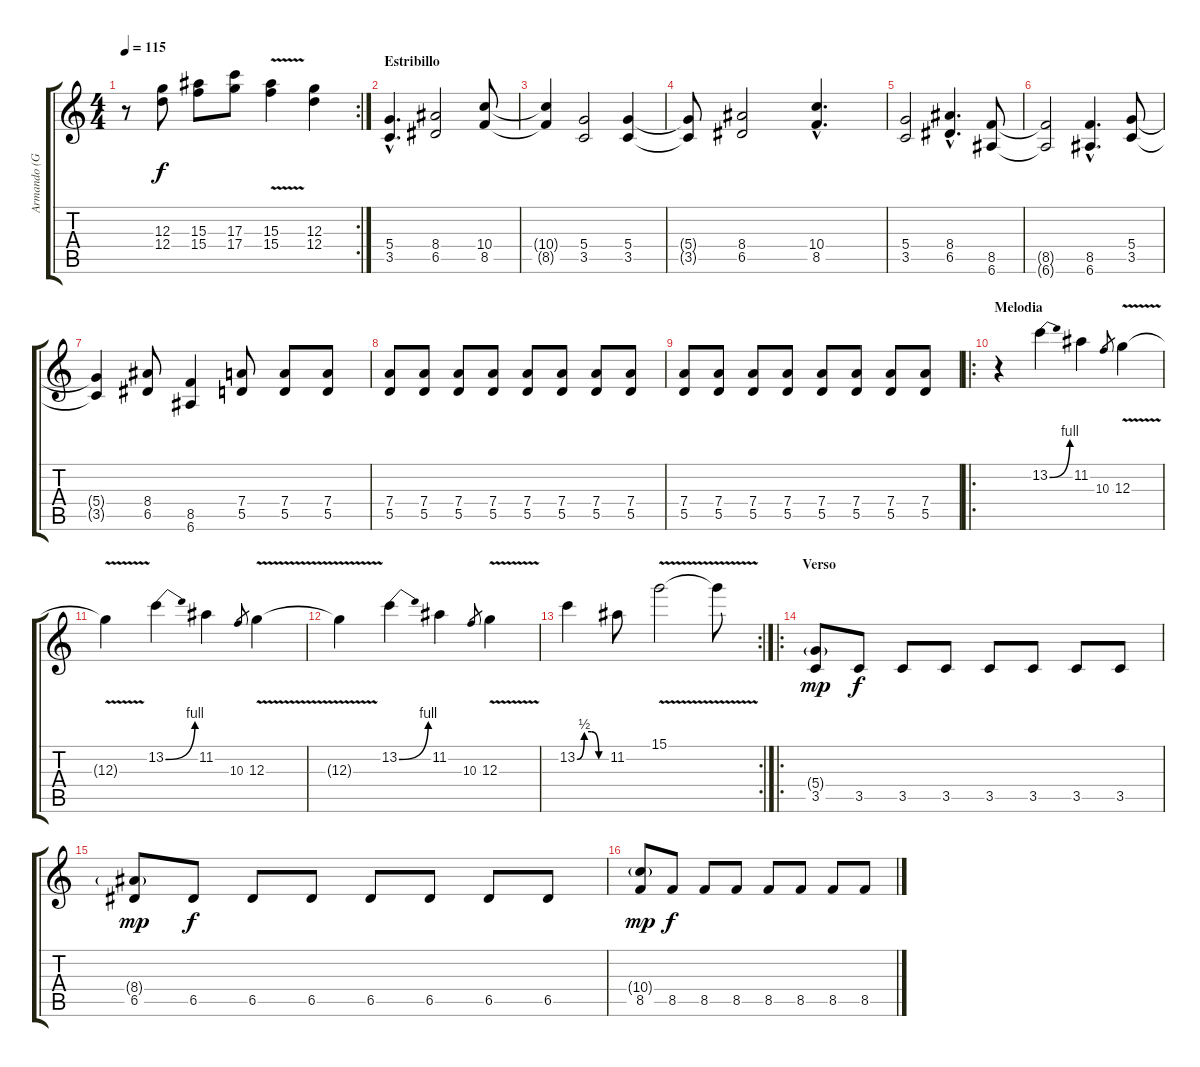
\track ("Armando (Guitarra)" "Armando (G") {instrument distortionguitar}
\staff {score tabs}
\tuning (E4 B3 G3 D3 A2 E2) {hide}
\rc 2
\ts (4 4)
\tempo 115
\clef g2
\ks c
r.8{dy f} (12.3 12.4).8 (15.3 15.4).8 (17.3 17.4).8 (15.3{v} 15.4{v}).4 (12.3 12.4).4 |
\section ("" "Estribillo")
(5.4{hac} 3.5{hac}).4{d} (8.4 6.5).2 (10.4 8.5).8 |
(10.4{t} 8.5{t}).4 (5.4 3.5).2 (5.4 3.5).4 |
(5.4{t} 3.5{t}).8 (8.4 6.5).2 (10.4{hac} 8.5{hac}).4{d} |
(5.4 3.5).2 (8.4{hac} 6.5{hac}).4{d} (8.5 6.6).8 |
(8.5{t} 6.6{t}).2 (8.5{hac} 6.6{hac}).4{d} (5.4 3.5).8 |
(5.4{t} 3.5{t}).4 (8.4 6.5).8 (8.5 6.6).4 (7.4 5.5).8 (7.4 5.5).8 (7.4 5.5).8 |
(7.4 5.5).8 (7.4 5.5).8 (7.4 5.5).8 (7.4 5.5).8 (7.4 5.5).8 (7.4 5.5).8 (7.4 5.5).8 (7.4 5.5).8 |
(7.4 5.5).8 (7.4 5.5).8 (7.4 5.5).8 (7.4 5.5).8 (7.4 5.5).8 (7.4 5.5).8 (7.4 5.5).8 (7.4 5.5).8 |
\ro
\section ("" "Melodia")
r.4 13.2{be (bend 0 0 60 4)}.4 11.2.4 10.3.8{gr} 12.3{v}.4 |
12.3{t}.4 13.2{be (bend 0 0 60 4)}.4 11.2.4 10.3.8{gr} 12.3{v}.4 |
12.3{t}.4 13.2{be (bend 0 0 60 4)}.4 11.2.4 10.3.8{gr} 12.3{v}.4 |
\rc 2
13.2{be (custom 0 0 15 2 30 2 45 0 60 0)}.4 11.2.8 15.1{v}.2 15.1{t}.8 |
\ro
\section ("" "Verso")
(5.4{g} 3.5).8{dy mp} 3.5.8{dy f} 3.5.8 3.5.8 3.5.8 3.5.8 3.5.8 3.5.8 |
(8.4{g} 6.5).8{dy mp} 6.5.8{dy f} 6.5.8 6.5.8 6.5.8 6.5.8 6.5.8 6.5.8 |
(10.4{g} 8.5).8{dy mp} 8.5.8{dy f} 8.5.8 8.5.8 8.5.8 8.5.8 8.5.8 8.5.8
